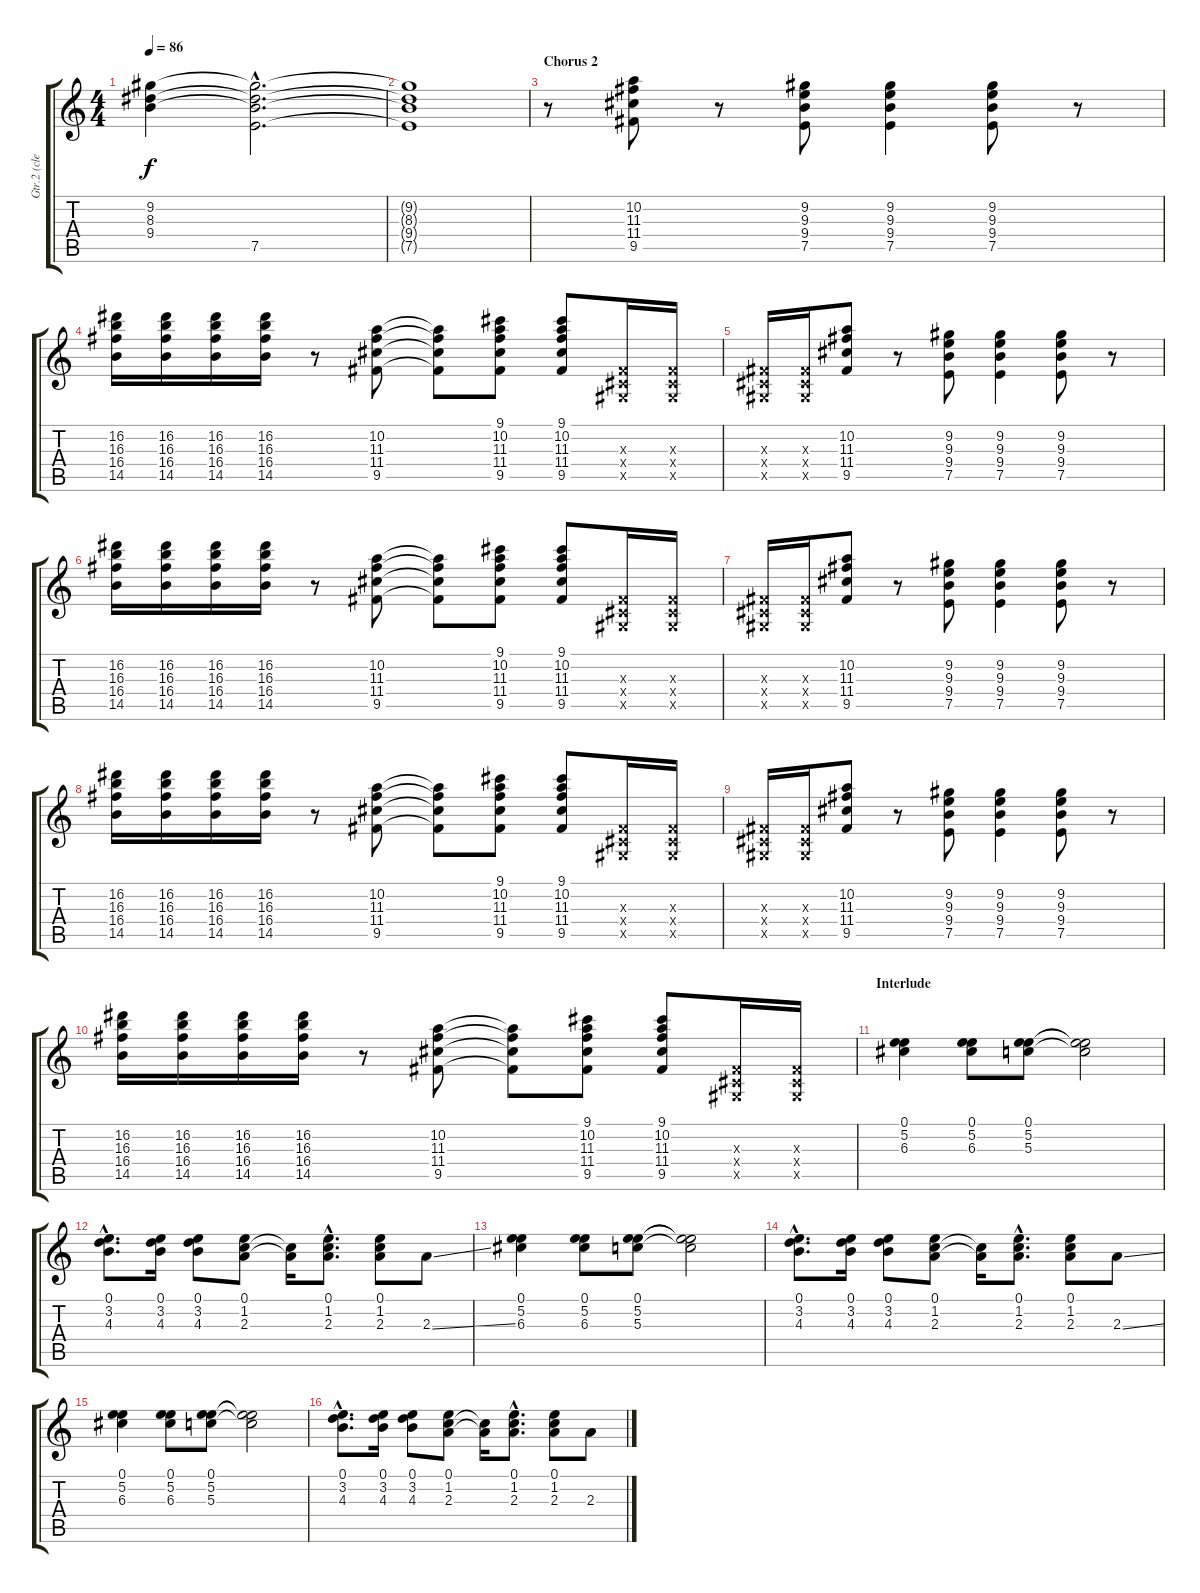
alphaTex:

\track ("Gtr.2 (clean)" "Gtr.2 (cle") {instrument electricguitarclean}
\staff {score tabs}
\tuning (E4 B3 G3 D3 A2 E2) {hide}
\ts (4 4)
\tempo 86
\clef g2
\ks c
(9.2 8.3 9.4).4{dy f} (9.2{hac t} 8.3{hac t} 9.4{hac t} 7.5{hac}).2{d} |
(9.2{t} 8.3{t} 9.4{t} 7.5{t}).1 |
\section ("" "Chorus 2")
r.8 (10.2 11.3 11.4 9.5).8 r.8 (9.2 9.3 9.4 7.5).8 (9.2 9.3 9.4 7.5).4 (9.2 9.3 9.4 7.5).8 r.8 |
(16.2 16.3 16.4 14.5).16 (16.2 16.3 16.4 14.5).16 (16.2 16.3 16.4 14.5).16 (16.2 16.3 16.4 14.5).16 r.8 (10.2 11.3 11.4 9.5).8 (10.2{t} 11.3{t} 11.4{t} 9.5{t}).8 (9.1 10.2 11.3 11.4 9.5).8 (9.1 10.2 11.3 11.4 9.5).8 (-1.3{x} -1.4{x} -1.5{x}).16 (-1.3{x} -1.4{x} -1.5{x}).16 |
(-1.3{x} -1.4{x} -1.5{x}).16 (-1.3{x} -1.4{x} -1.5{x}).16 (10.2 11.3 11.4 9.5).8 r.8 (9.2 9.3 9.4 7.5).8 (9.2 9.3 9.4 7.5).4 (9.2 9.3 9.4 7.5).8 r.8 |
(16.2 16.3 16.4 14.5).16 (16.2 16.3 16.4 14.5).16 (16.2 16.3 16.4 14.5).16 (16.2 16.3 16.4 14.5).16 r.8 (10.2 11.3 11.4 9.5).8 (10.2{t} 11.3{t} 11.4{t} 9.5{t}).8 (9.1 10.2 11.3 11.4 9.5).8 (9.1 10.2 11.3 11.4 9.5).8 (-1.3{x} -1.4{x} -1.5{x}).16 (-1.3{x} -1.4{x} -1.5{x}).16 |
(-1.3{x} -1.4{x} -1.5{x}).16 (-1.3{x} -1.4{x} -1.5{x}).16 (10.2 11.3 11.4 9.5).8 r.8 (9.2 9.3 9.4 7.5).8 (9.2 9.3 9.4 7.5).4 (9.2 9.3 9.4 7.5).8 r.8 |
(16.2 16.3 16.4 14.5).16 (16.2 16.3 16.4 14.5).16 (16.2 16.3 16.4 14.5).16 (16.2 16.3 16.4 14.5).16 r.8 (10.2 11.3 11.4 9.5).8 (10.2{t} 11.3{t} 11.4{t} 9.5{t}).8 (9.1 10.2 11.3 11.4 9.5).8 (9.1 10.2 11.3 11.4 9.5).8 (-1.3{x} -1.4{x} -1.5{x}).16 (-1.3{x} -1.4{x} -1.5{x}).16 |
(-1.3{x} -1.4{x} -1.5{x}).16 (-1.3{x} -1.4{x} -1.5{x}).16 (10.2 11.3 11.4 9.5).8 r.8 (9.2 9.3 9.4 7.5).8 (9.2 9.3 9.4 7.5).4 (9.2 9.3 9.4 7.5).8 r.8 |
(16.2 16.3 16.4 14.5).16 (16.2 16.3 16.4 14.5).16 (16.2 16.3 16.4 14.5).16 (16.2 16.3 16.4 14.5).16 r.8 (10.2 11.3 11.4 9.5).8 (10.2{t} 11.3{t} 11.4{t} 9.5{t}).8 (9.1 10.2 11.3 11.4 9.5).8 (9.1 10.2 11.3 11.4 9.5).8 (-1.3{x} -1.4{x} -1.5{x}).16 (-1.3{x} -1.4{x} -1.5{x}).16 |
\section ("" "Interlude")
(0.1 5.2 6.3).4 (0.1 5.2 6.3).8 (0.1 5.2 5.3).8 (0.1{t} 5.2{t} 5.3{t}).2 |
(0.1{hac} 3.2{hac} 4.3{hac}).8{d} (0.1 3.2 4.3).16 (0.1 3.2 4.3).8 (0.1 1.2 2.3).8 (1.2{t} 2.3{t}).16 (0.1{hac} 1.2{hac} 2.3{hac}).8{d} (0.1 1.2 2.3).8 2.3{ss}.8 |
(0.1 5.2 6.3).4 (0.1 5.2 6.3).8 (0.1 5.2 5.3).8 (0.1{t} 5.2{t} 5.3{t}).2 |
(0.1{hac} 3.2{hac} 4.3{hac}).8{d} (0.1 3.2 4.3).16 (0.1 3.2 4.3).8 (0.1 1.2 2.3).8 (1.2{t} 2.3{t}).16 (0.1{hac} 1.2{hac} 2.3{hac}).8{d} (0.1 1.2 2.3).8 2.3{ss}.8 |
(0.1 5.2 6.3).4 (0.1 5.2 6.3).8 (0.1 5.2 5.3).8 (0.1{t} 5.2{t} 5.3{t}).2 |
(0.1{hac} 3.2{hac} 4.3{hac}).8{d} (0.1 3.2 4.3).16 (0.1 3.2 4.3).8 (0.1 1.2 2.3).8 (1.2{t} 2.3{t}).16 (0.1{hac} 1.2{hac} 2.3{hac}).8{d} (0.1 1.2 2.3).8 2.3{ss}.8
